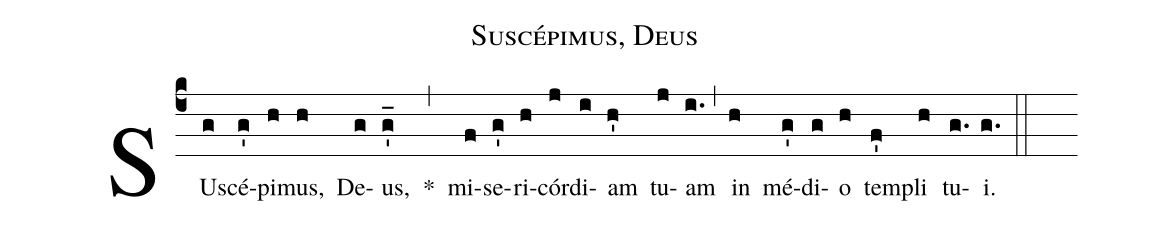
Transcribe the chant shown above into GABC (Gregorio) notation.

name:Suscépimus, Deus;
%%
(c4) SU(g)scé(g')pi(h)mus,(h) De(g)us,(g'_) *(,)
mi(f)se(g')ri(h)cór(j)di(i)am(h') tu(j)am(i.) (,)
in(h) mé(g')di(g)o(h) tem(f')pli(h) tu(g.)i.(g.) (::)
